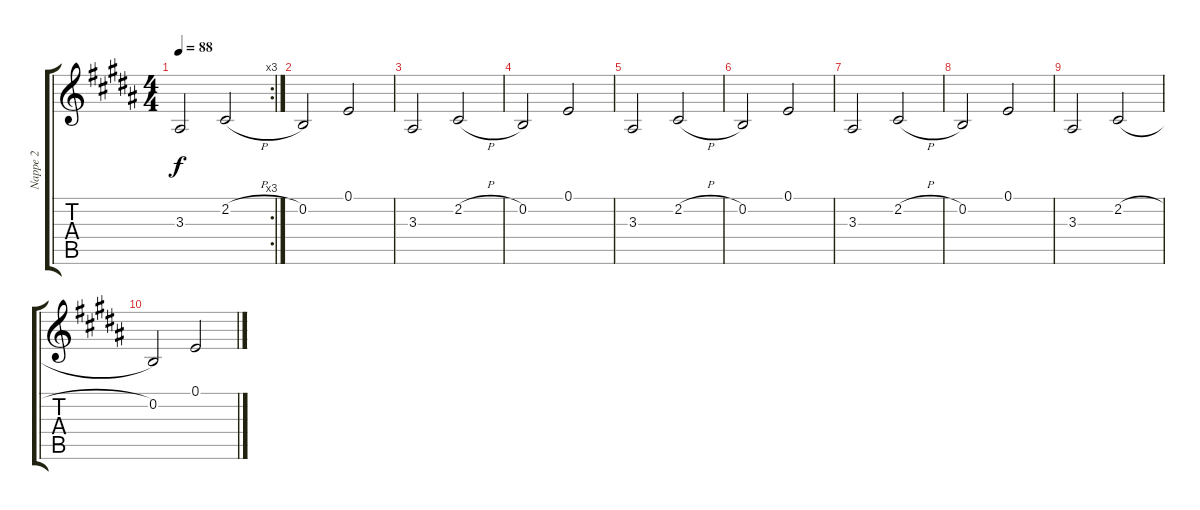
\track ("Nappe 2" "Nappe 2") {instrument stringensemble2}
\staff {score tabs}
\tuning (E4 B3 G3 D3 A2 E2) {hide}
\rc 3
\ts (4 4)
\tempo 88
\clef g2
\ks b
3.3.2{dy f} 2.2{h}.2 |
0.2.2 0.1.2 |
3.3.2 2.2{h}.2 |
0.2.2 0.1.2 |
3.3.2 2.2{h}.2 |
0.2.2 0.1.2 |
3.3.2 2.2{h}.2 |
0.2.2 0.1.2 |
3.3.2 2.2{h}.2 |
0.2.2 0.1.2
